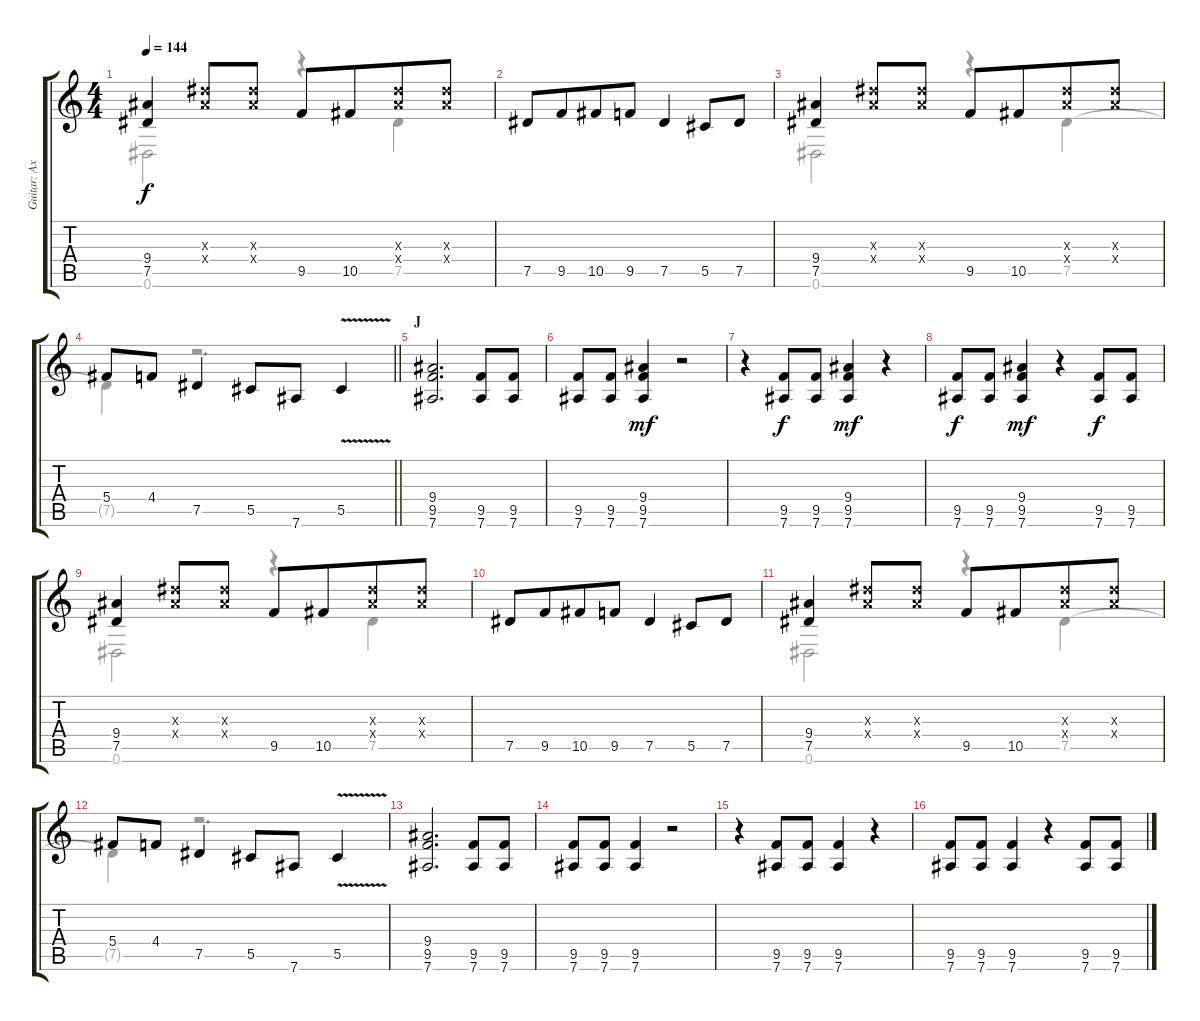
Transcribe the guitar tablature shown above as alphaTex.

\track ("Guitar: Axel" "Guitar: Ax") {instrument electricguitarjazz}
\staff {score tabs}
\tuning (Eb4 Bb3 Gb3 Db3 Ab2 Eb2) {hide}
\voice
\ts (4 4)
\tempo 144
\clef g2
\ks c
(9.4 7.5).4{dy f} (9.3{x} 9.4{x}).8 (9.3{x} 9.4{x}).8 9.5.8 10.5.8{beam merge} (9.3{x} 9.4{x}).8 (9.3{x} 9.4{x}).8 |
7.5.8 9.5.8{beam merge} 10.5.8 9.5.8 7.5.4 5.5.8{beam merge} 7.5.8 |
(9.4 7.5).4 (9.3{x} 9.4{x}).8 (9.3{x} 9.4{x}).8 9.5.8 10.5.8{beam merge} (9.3{x} 9.4{x}).8 (9.3{x} 9.4{x}).8 |
\barLineRight lightlight
5.4.8 4.4.8{beam merge} 7.5.4 5.5.8 7.6.8 5.5{v}.4 |
\section ("" "J")
(9.4 9.5 7.6).2{d} (9.5 7.6).8 (9.5 7.6).8 |
(9.5 7.6).8 (9.5 7.6).8 (9.4 9.5 7.6).4{dy mf} r.2 |
r.4 (9.5 7.6).8{dy f} (9.5 7.6).8 (9.4 9.5 7.6).4{dy mf} r.4 |
(9.5 7.6).8{dy f} (9.5 7.6).8 (9.4 9.5 7.6).4{dy mf} r.4 (9.5 7.6).8{dy f} (9.5 7.6).8 |
(9.4 7.5).4 (9.3{x} 9.4{x}).8 (9.3{x} 9.4{x}).8 9.5.8 10.5.8{beam merge} (9.3{x} 9.4{x}).8 (9.3{x} 9.4{x}).8 |
7.5.8 9.5.8{beam merge} 10.5.8 9.5.8 7.5.4 5.5.8{beam merge} 7.5.8 |
(9.4 7.5).4 (9.3{x} 9.4{x}).8 (9.3{x} 9.4{x}).8 9.5.8 10.5.8{beam merge} (9.3{x} 9.4{x}).8 (9.3{x} 9.4{x}).8 |
5.4.8 4.4.8{beam merge} 7.5.4 5.5.8 7.6.8 5.5{v}.4 |
(9.4 9.5 7.6).2{d} (9.5 7.6).8 (9.5 7.6).8 |
(9.5 7.6).8 (9.5 7.6).8 (9.5 7.6).4 r.2 |
r.4 (9.5 7.6).8 (9.5 7.6).8 (9.5 7.6).4 r.4 |
(9.5 7.6).8 (9.5 7.6).8 (9.5 7.6).4 r.4 (9.5 7.6).8 (9.5 7.6).8
\voice
\clef g2
\ottava regular
\simile none
\ks c
0.6.2{dy f} r.4 7.5.4 |
|
0.6.2 r.4 7.5.4 |
\barLineRight lightlight
7.5{t}.4 r.2{d} |
|
|
|
|
0.6.2 r.4 7.5.4 |
|
0.6.2 r.4 7.5.4 |
7.5{t}.4 r.2{d} |
|
|
|
